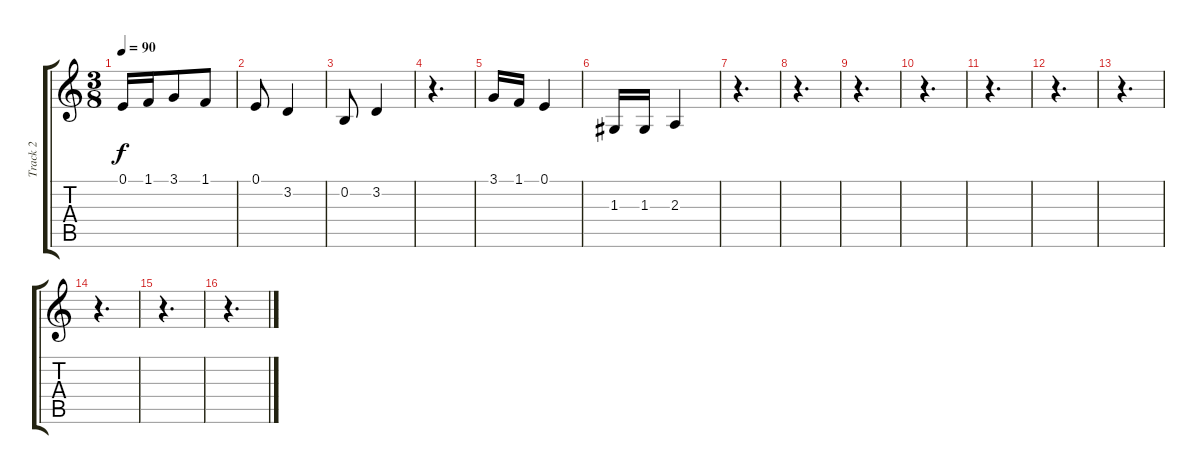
\track ("Track 2" "Track 2") {instrument tangoaccordion}
\staff {score tabs}
\tuning (E4 B3 G3 D3 A2 E2) {hide}
\ts (3 8)
\tempo 90
\clef g2
\ks c
0.1.16{dy f} 1.1.16 3.1.8 1.1.8 |
0.1.8 3.2.4 |
0.2.8 3.2.4 |
r.4{d} |
3.1.16 1.1.16 0.1.4 |
1.3.16 1.3.16 2.3.4 |
r.4{d} |
r.4{d} |
r.4{d} |
r.4{d} |
r.4{d} |
r.4{d} |
r.4{d} |
r.4{d} |
r.4{d} |
r.4{d}
